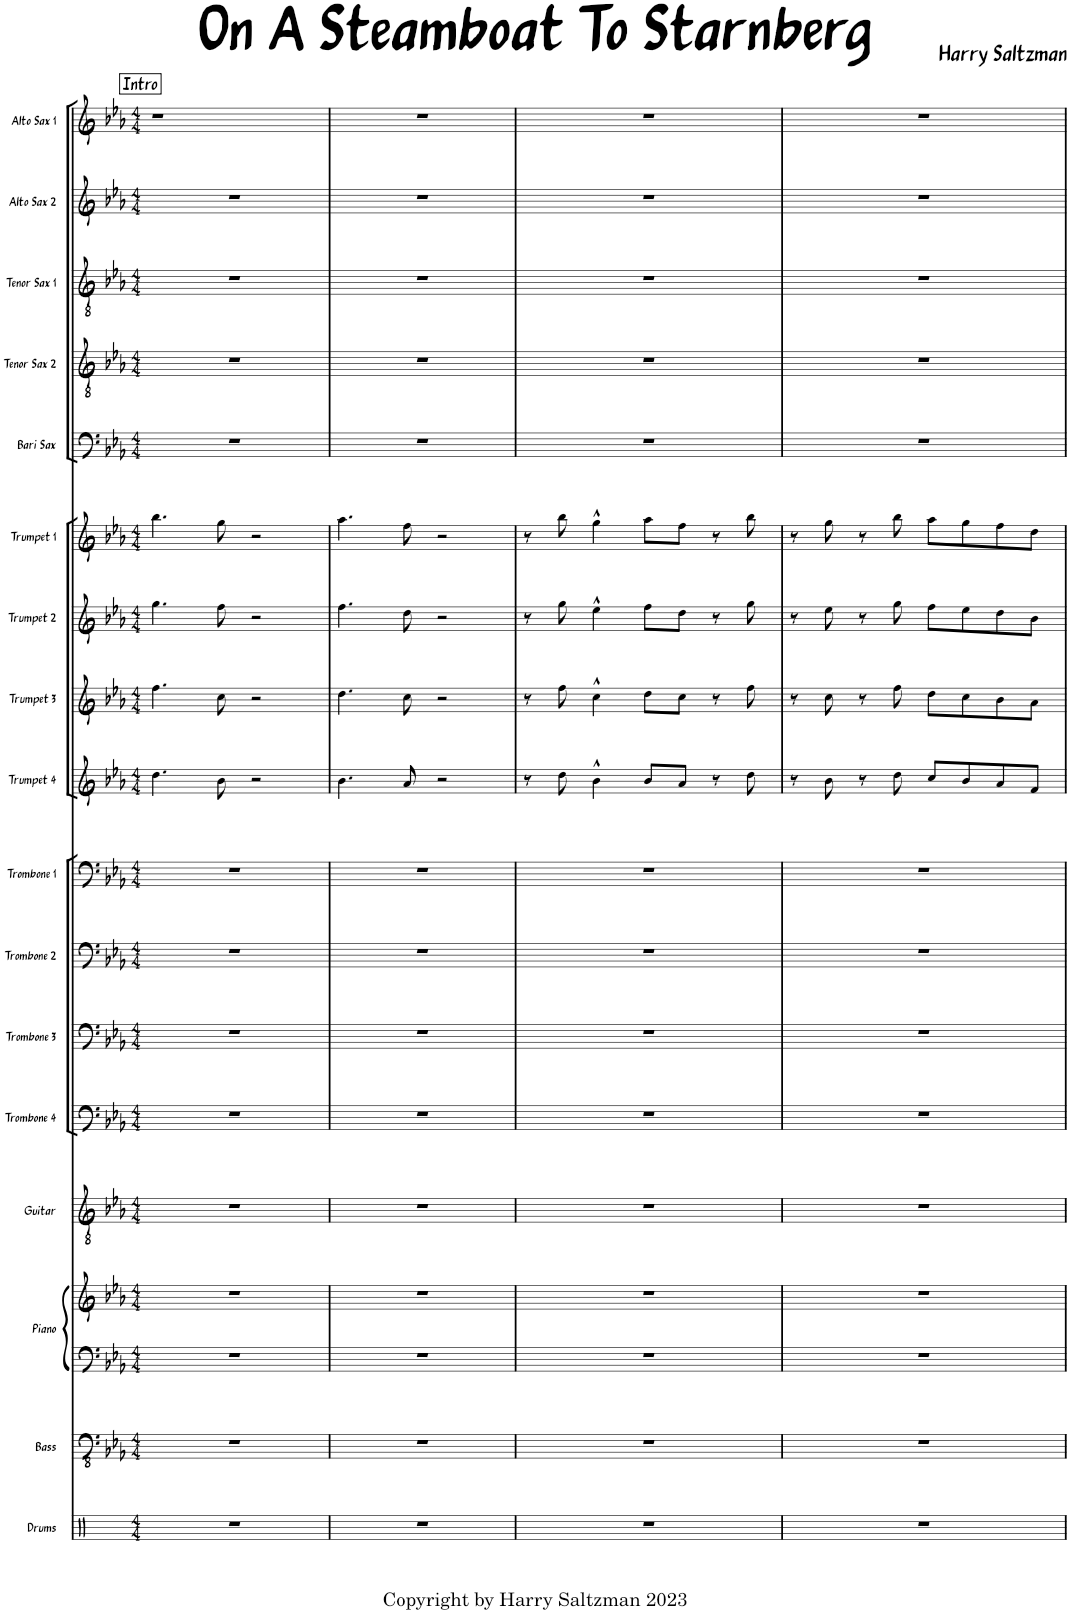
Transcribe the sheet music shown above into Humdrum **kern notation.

**kern	**kern	**kern	**kern	**kern	**kern	**kern	**kern	**kern	**kern	**kern	**kern	**kern	**kern	**kern	**kern	**kern	**kern
*part17	*part16	*part15	*part15	*part14	*part13	*part12	*part11	*part10	*part9	*part8	*part7	*part6	*part5	*part4	*part3	*part2	*part1
*staff18	*staff17	*staff16	*staff15	*staff14	*staff13	*staff12	*staff11	*staff10	*staff9	*staff8	*staff7	*staff6	*staff5	*staff4	*staff3	*staff2	*staff1
*I"Drums	*I"Bass	*I"Piano	*	*I"Guitar	*I"Trombone 4	*I"Trombone 3	*I"Trombone 2	*I"Trombone 1	*I"Trumpet 4	*I"Trumpet 3	*I"Trumpet 2	*I"Trumpet 1	*I"Bari Sax	*I"Tenor Sax 2	*I"Tenor Sax 1	*I"Alto Sax 2	*I"Alto Sax 1
*I'Drums	*I'Bass	*I'Pno.	*	*I'Gtr.	*I'Tbn. 4	*I'Tbn. 3	*I'Tbn. 2	*I'Tbn. 1	*I'Tpt. 4	*I'Tpt. 3	*I'Tpt. 2	*I'Tpt. 1	*I'Bari	*I'Tenor 2	*I'Tenor 1	*I'Alto 2	*I'Alto 1
*clefX	*clefFv4	*clefF4	*clefG2	*clefGv2	*clefF4	*clefF4	*clefF4	*clefF4	*clefG2	*clefG2	*clefG2	*clefG2	*clefF4	*clefGv2	*clefGv2	*clefG2	*clefG2
*	*	*	*	*	*	*	*	*	*ITrd1c2	*ITrd1c2	*ITrd1c2	*ITrd1c2	*ITrd12c21	*ITrd8c14	*ITrd8c14	*ITrd5c9	*ITrd5c9
*k[]	*k[b-e-a-]	*k[b-e-a-]	*k[b-e-a-]	*k[b-e-a-]	*k[b-e-a-]	*k[b-e-a-]	*k[b-e-a-]	*k[b-e-a-]	*k[b-e-a-]	*k[b-e-a-]	*k[b-e-a-]	*k[b-e-a-]	*k[b-e-a-]	*k[b-e-a-]	*k[b-e-a-]	*k[b-e-a-]	*k[b-e-a-]
*M4/4	*M4/4	*M4/4	*M4/4	*M4/4	*M4/4	*M4/4	*M4/4	*M4/4	*M4/4	*M4/4	*M4/4	*M4/4	*M4/4	*M4/4	*M4/4	*M4/4	*M4/4
!!LO:REH:place=s1:a:B:rj:fs=14:t=Intro
=1	=1	=1	=1	=1	=1	=1	=1	=1	=1	=1	=1	=1	=1	=1	=1	=1	=1
1r	1r	1r	1r	1r	1r	1r	1r	1r	4.dd\	4.ff\	4.gg\	4.bb-\	1r	1r	1r	1r	1r
.	.	.	.	.	.	.	.	.	8b-\	8cc\	8ff\	8gg\	.	.	.	.	.
.	.	.	.	.	.	.	.	.	2r	2r	2r	2r	.	.	.	.	.
=2	=2	=2	=2	=2	=2	=2	=2	=2	=2	=2	=2	=2	=2	=2	=2	=2	=2
1r	1r	1r	1r	1r	1r	1r	1r	1r	4.b-\	4.dd\	4.ff\	4.aa-\	1r	1r	1r	1r	1r
.	.	.	.	.	.	.	.	.	8a-/	8cc\	8dd\	8ff\	.	.	.	.	.
.	.	.	.	.	.	.	.	.	2r	2r	2r	2r	.	.	.	.	.
=3	=3	=3	=3	=3	=3	=3	=3	=3	=3	=3	=3	=3	=3	=3	=3	=3	=3
1r	1r	1r	1r	1r	1r	1r	1r	1r	8r	8r	8r	8r	1r	1r	1r	1r	1r
.	.	.	.	.	.	.	.	.	8dd\	8ff\	8gg\	8bb-\	.	.	.	.	.
.	.	.	.	.	.	.	.	.	4b-^^\	4cc^^\	4ee-^^\	4gg^^\	.	.	.	.	.
.	.	.	.	.	.	.	.	.	8b-/L	8dd\L	8ff\L	8aa-\L	.	.	.	.	.
.	.	.	.	.	.	.	.	.	8a-/J	8cc\J	8dd\J	8ff\J	.	.	.	.	.
.	.	.	.	.	.	.	.	.	8r	8r	8r	8r	.	.	.	.	.
.	.	.	.	.	.	.	.	.	8dd\	8ff\	8gg\	8bb-\	.	.	.	.	.
=4	=4	=4	=4	=4	=4	=4	=4	=4	=4	=4	=4	=4	=4	=4	=4	=4	=4
1r	1r	1r	1r	1r	1r	1r	1r	1r	8r	8r	8r	8r	1r	1r	1r	1r	1r
.	.	.	.	.	.	.	.	.	8b-\	8cc\	8ee-\	8gg\	.	.	.	.	.
.	.	.	.	.	.	.	.	.	8r	8r	8r	8r	.	.	.	.	.
.	.	.	.	.	.	.	.	.	8dd\	8ff\	8gg\	8bb-\	.	.	.	.	.
.	.	.	.	.	.	.	.	.	8cc/L	8dd\L	8ff\L	8aa-\L	.	.	.	.	.
.	.	.	.	.	.	.	.	.	8b-/	8cc\	8ee-\	8gg\	.	.	.	.	.
.	.	.	.	.	.	.	.	.	8a-/	8b-\	8dd\	8ff\	.	.	.	.	.
.	.	.	.	.	.	.	.	.	8f/J	8a-\J	8b-\J	8dd\J	.	.	.	.	.
=	=	=	=	=	=	=	=	=	=	=	=	=	=	=	=	=	=
*-	*-	*-	*-	*-	*-	*-	*-	*-	*-	*-	*-	*-	*-	*-	*-	*-	*-
